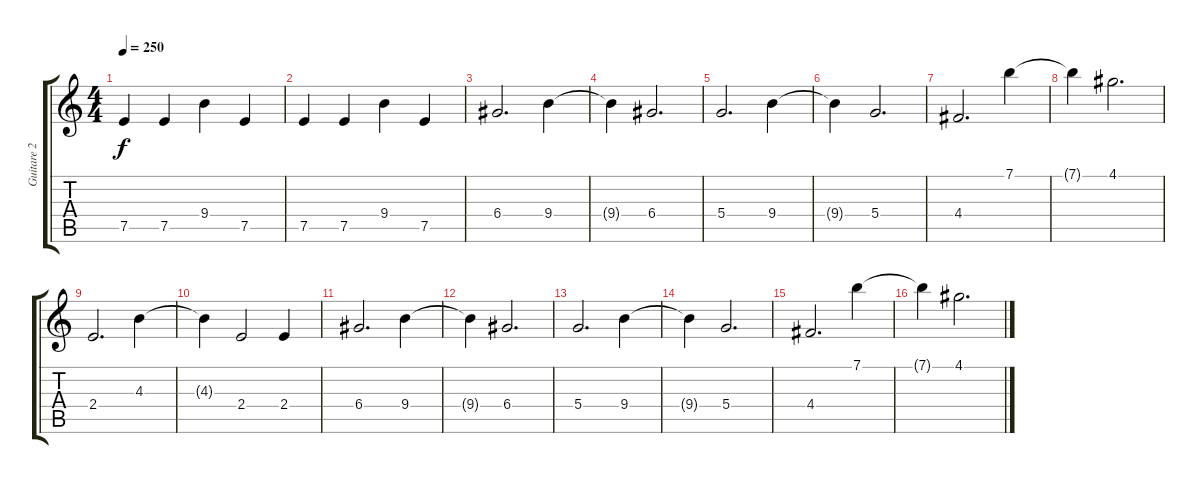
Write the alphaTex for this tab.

\track ("Guitare 2" "Guitare 2") {instrument distortionguitar}
\staff {score tabs}
\tuning (E4 B3 G3 D3 A2 E2) {hide}
\ts (4 4)
\tempo 250
\clef g2
\ks c
7.5.4{dy f} 7.5.4 9.4.4 7.5.4 |
7.5.4 7.5.4 9.4.4 7.5.4 |
6.4.2{d instrument distortionguitar} 9.4.4 |
9.4{t}.4 6.4.2{d} |
5.4.2{d} 9.4.4 |
9.4{t}.4 5.4.2{d} |
4.4.2{d} 7.1.4 |
7.1{t}.4 4.1.2{d} |
2.4.2{d} 4.3.4 |
4.3{t}.4 2.4.2 2.4.4 |
6.4.2{d instrument distortionguitar} 9.4.4 |
9.4{t}.4 6.4.2{d} |
5.4.2{d} 9.4.4 |
9.4{t}.4 5.4.2{d} |
4.4.2{d} 7.1.4 |
7.1{t}.4 4.1.2{d}
